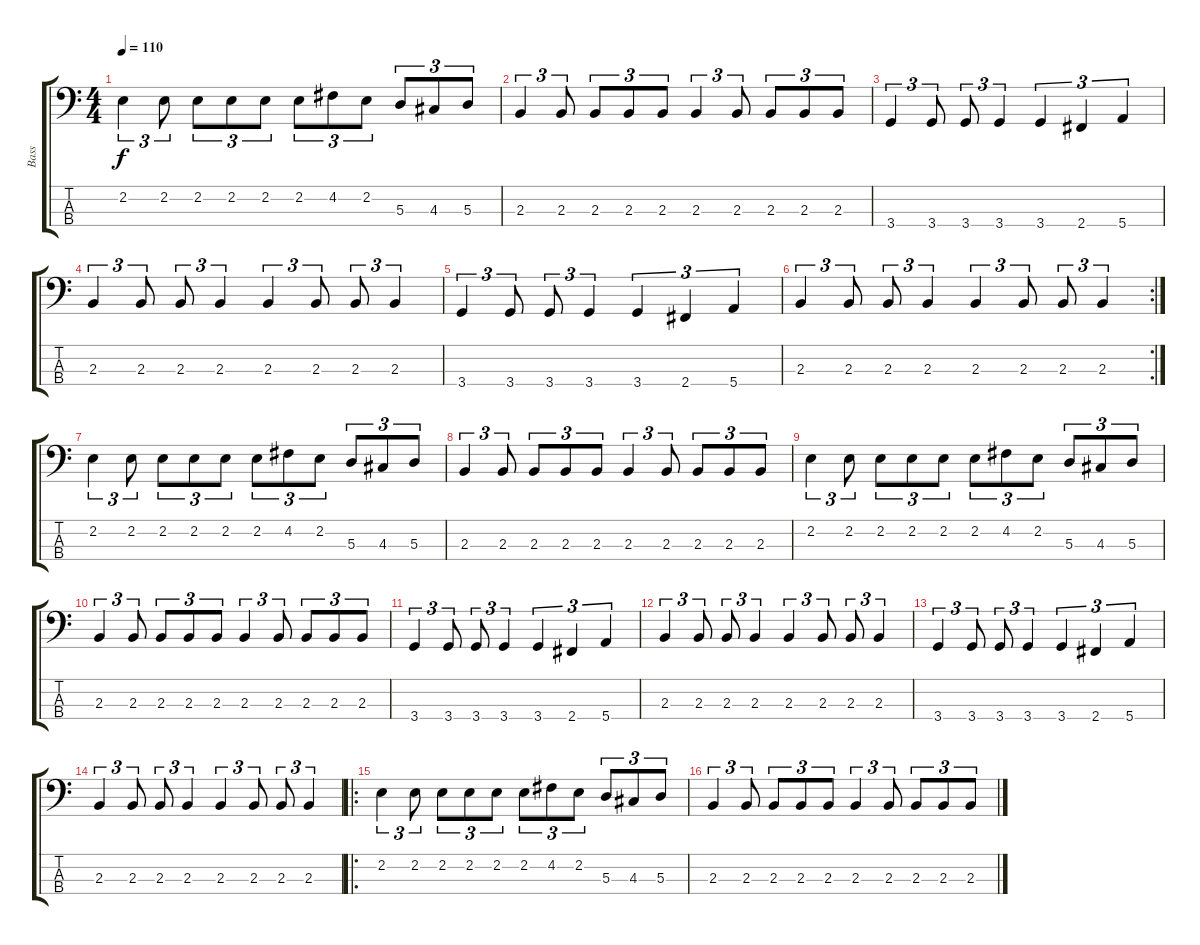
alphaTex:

\track ("Bass" "Bass") {instrument electricbassfinger}
\staff {score tabs}
\tuning (G2 D2 A1 E1) {hide}
\ts (4 4)
\tempo 110
\clef f4
\ks c
2.2.4{tu (3 2) dy f} 2.2.8{tu (3 2)} 2.2.8{tu (3 2)} 2.2.8{tu (3 2)} 2.2.8{tu (3 2)} 2.2.8{tu (3 2)} 4.2.8{tu (3 2)} 2.2.8{tu (3 2)} 5.3.8{tu (3 2)} 4.3.8{tu (3 2)} 5.3.8{tu (3 2)} |
2.3.4{tu (3 2)} 2.3.8{tu (3 2)} 2.3.8{tu (3 2)} 2.3.8{tu (3 2)} 2.3.8{tu (3 2)} 2.3.4{tu (3 2)} 2.3.8{tu (3 2)} 2.3.8{tu (3 2)} 2.3.8{tu (3 2)} 2.3.8{tu (3 2)} |
3.4.4{tu (3 2)} 3.4.8{tu (3 2)} 3.4.8{tu (3 2)} 3.4.4{tu (3 2)} 3.4.4{tu (3 2)} 2.4.4{tu (3 2)} 5.4.4{tu (3 2)} |
2.3.4{tu (3 2)} 2.3.8{tu (3 2)} 2.3.8{tu (3 2)} 2.3.4{tu (3 2)} 2.3.4{tu (3 2)} 2.3.8{tu (3 2)} 2.3.8{tu (3 2)} 2.3.4{tu (3 2)} |
3.4.4{tu (3 2)} 3.4.8{tu (3 2)} 3.4.8{tu (3 2)} 3.4.4{tu (3 2)} 3.4.4{tu (3 2)} 2.4.4{tu (3 2)} 5.4.4{tu (3 2)} |
\rc 2
2.3.4{tu (3 2)} 2.3.8{tu (3 2)} 2.3.8{tu (3 2)} 2.3.4{tu (3 2)} 2.3.4{tu (3 2)} 2.3.8{tu (3 2)} 2.3.8{tu (3 2)} 2.3.4{tu (3 2)} |
2.2.4{tu (3 2)} 2.2.8{tu (3 2)} 2.2.8{tu (3 2)} 2.2.8{tu (3 2)} 2.2.8{tu (3 2)} 2.2.8{tu (3 2)} 4.2.8{tu (3 2)} 2.2.8{tu (3 2)} 5.3.8{tu (3 2)} 4.3.8{tu (3 2)} 5.3.8{tu (3 2)} |
2.3.4{tu (3 2)} 2.3.8{tu (3 2)} 2.3.8{tu (3 2)} 2.3.8{tu (3 2)} 2.3.8{tu (3 2)} 2.3.4{tu (3 2)} 2.3.8{tu (3 2)} 2.3.8{tu (3 2)} 2.3.8{tu (3 2)} 2.3.8{tu (3 2)} |
2.2.4{tu (3 2)} 2.2.8{tu (3 2)} 2.2.8{tu (3 2)} 2.2.8{tu (3 2)} 2.2.8{tu (3 2)} 2.2.8{tu (3 2)} 4.2.8{tu (3 2)} 2.2.8{tu (3 2)} 5.3.8{tu (3 2)} 4.3.8{tu (3 2)} 5.3.8{tu (3 2)} |
2.3.4{tu (3 2)} 2.3.8{tu (3 2)} 2.3.8{tu (3 2)} 2.3.8{tu (3 2)} 2.3.8{tu (3 2)} 2.3.4{tu (3 2)} 2.3.8{tu (3 2)} 2.3.8{tu (3 2)} 2.3.8{tu (3 2)} 2.3.8{tu (3 2)} |
3.4.4{tu (3 2)} 3.4.8{tu (3 2)} 3.4.8{tu (3 2)} 3.4.4{tu (3 2)} 3.4.4{tu (3 2)} 2.4.4{tu (3 2)} 5.4.4{tu (3 2)} |
2.3.4{tu (3 2)} 2.3.8{tu (3 2)} 2.3.8{tu (3 2)} 2.3.4{tu (3 2)} 2.3.4{tu (3 2)} 2.3.8{tu (3 2)} 2.3.8{tu (3 2)} 2.3.4{tu (3 2)} |
3.4.4{tu (3 2)} 3.4.8{tu (3 2)} 3.4.8{tu (3 2)} 3.4.4{tu (3 2)} 3.4.4{tu (3 2)} 2.4.4{tu (3 2)} 5.4.4{tu (3 2)} |
2.3.4{tu (3 2)} 2.3.8{tu (3 2)} 2.3.8{tu (3 2)} 2.3.4{tu (3 2)} 2.3.4{tu (3 2)} 2.3.8{tu (3 2)} 2.3.8{tu (3 2)} 2.3.4{tu (3 2)} |
\ro
2.2.4{tu (3 2)} 2.2.8{tu (3 2)} 2.2.8{tu (3 2)} 2.2.8{tu (3 2)} 2.2.8{tu (3 2)} 2.2.8{tu (3 2)} 4.2.8{tu (3 2)} 2.2.8{tu (3 2)} 5.3.8{tu (3 2)} 4.3.8{tu (3 2)} 5.3.8{tu (3 2)} |
2.3.4{tu (3 2)} 2.3.8{tu (3 2)} 2.3.8{tu (3 2)} 2.3.8{tu (3 2)} 2.3.8{tu (3 2)} 2.3.4{tu (3 2)} 2.3.8{tu (3 2)} 2.3.8{tu (3 2)} 2.3.8{tu (3 2)} 2.3.8{tu (3 2)}
